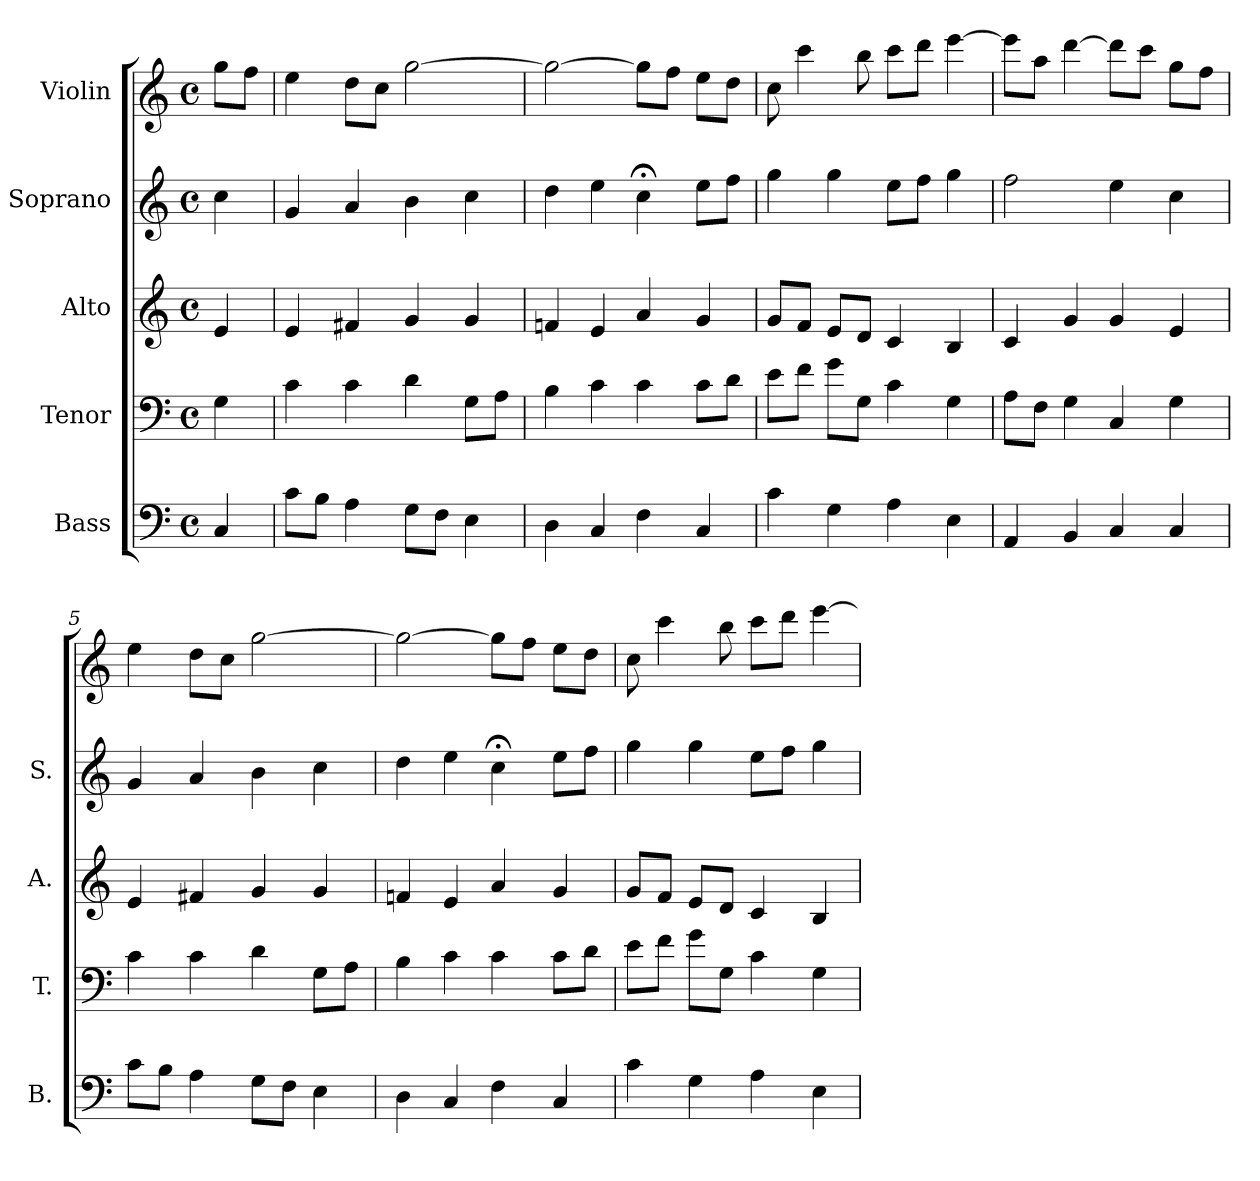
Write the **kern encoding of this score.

**kern	**kern	**kern	**kern	**kern
*part5	*part4	*part3	*part2	*part1
*staff5	*staff4	*staff3	*staff2	*staff1
*I"Bass	*I"Tenor	*I"Alto	*I"Soprano	*I"Violin
*I'B.	*I'T.	*I'A.	*I'S.	*
*clefF4	*clefF4	*clefG2	*clefG2	*clefG2
*k[]	*k[]	*k[]	*k[]	*k[]
*M4/4	*M4/4	*M4/4	*M4/4	*M4/4
*met(c)	*met(c)	*met(c)	*met(c)	*met(c)
*MM96	*MM96	*MM96	*MM96	*MM96
=	=	=	=	=
4C/	4G\	4e/	4cc\	8gg\L
.	.	.	.	8ff\J
=1	=1	=1	=1	=1
8c\L	4c\	4e/	4g/	4ee\
8B\J	.	.	.	.
4A\	4c\	4f#X/	4a/	8dd\L
.	.	.	.	8cc\J
8G\L	4d\	4g/	4b\	[2gg\
8F\J	.	.	.	.
4E\	8G\L	4g/	4cc\	.
.	8A\J	.	.	.
=2	=2	=2	=2	=2
4D\	4B\	4fn/	4dd\	2gg\_
4C/	4c\	4e/	4ee\	.
4F\	4c\	4a/	4cc;<\	8gg\L]
.	.	.	.	8ff\J
4C/	8c\L	4g/	8ee\L	8ee\L
.	8d\J	.	8ff\J	8dd\J
=3	=3	=3	=3	=3
4c\	8e\L	8g/L	4gg\	8cc\
.	8f\J	8f/J	.	4ccc\
4G\	8g\L	8e/L	4gg\	.
.	8G\J	8d/J	.	8bb\
4A\	4c\	4c/	8ee\L	8ccc\L
.	.	.	8ff\J	8ddd\J
4E\	4G\	4B/	4gg\	[4eee\
=4	=4	=4	=4	=4
4AA/	8A\L	4c/	2ff\	8eee\L]
.	8F\J	.	.	8aa\J
4BB/	4G\	4g/	.	[4ddd\
4C/	4C/	4g/	4ee\	8ddd\L]
.	.	.	.	8ccc\J
4C/	4G\	4e/	4cc\	8gg\L
.	.	.	.	8ff\J
!!LO:LB:g=z
=5	=5	=5	=5	=5
8c\L	4c\	4e/	4g/	4ee\
8B\J	.	.	.	.
4A\	4c\	4f#X/	4a/	8dd\L
.	.	.	.	8cc\J
8G\L	4d\	4g/	4b\	[2gg\
8F\J	.	.	.	.
4E\	8G\L	4g/	4cc\	.
.	8A\J	.	.	.
=6	=6	=6	=6	=6
4D\	4B\	4fn/	4dd\	2gg\_
4C/	4c\	4e/	4ee\	.
4F\	4c\	4a/	4cc;<\	8gg\L]
.	.	.	.	8ff\J
4C/	8c\L	4g/	8ee\L	8ee\L
.	8d\J	.	8ff\J	8dd\J
=7	=7	=7	=7	=7
4c\	8e\L	8g/L	4gg\	8cc\
.	8f\J	8f/J	.	4ccc\
4G\	8g\L	8e/L	4gg\	.
.	8G\J	8d/J	.	8bb\
4A\	4c\	4c/	8ee\L	8ccc\L
.	.	.	8ff\J	8ddd\J
4E\	4G\	4B/	4gg\	[4eee\
=	=	=	=	=
*-	*-	*-	*-	*-
